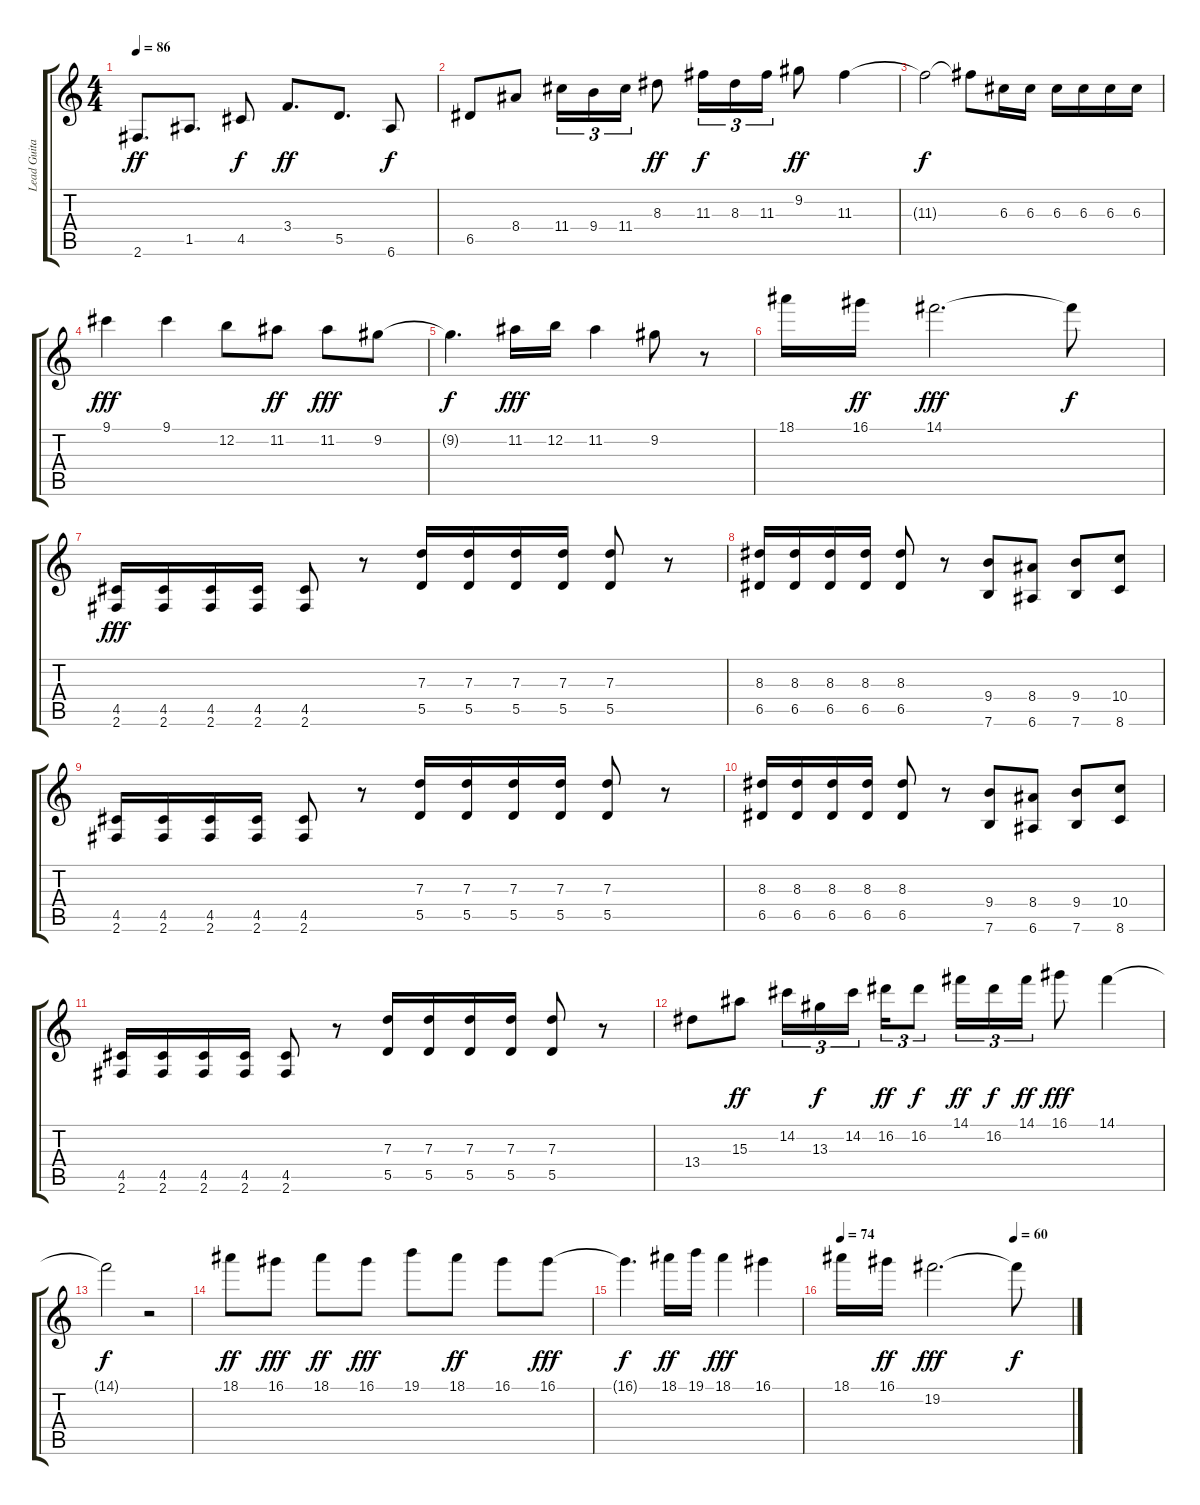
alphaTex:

\track ("Lead Guitar" "Lead Guita") {instrument overdrivenguitar}
\staff {score tabs}
\tuning (E4 B3 G3 D3 A2 E2) {hide}
\ts (4 4)
\tempo 86
\clef g2
\ks c
2.6.8{d dy ff} 1.5.8{d} 4.5.8{dy f} 3.4.8{d dy ff} 5.5.8{d} 6.6.8{dy f} |
6.5.8{volume 14} 8.4.8 11.4.16{tu (3 2)} 9.4.16{tu (3 2)} 11.4.16{tu (3 2)} 8.3.8{dy ff} 11.3.16{tu (3 2) dy f} 8.3.16{tu (3 2)} 11.3.16{tu (3 2)} 9.2.8{dy ff} 11.3.4 |
11.3{t}.2{dy f} 11.3{t}.8 6.3.16 6.3.16 6.3.16 6.3.16 6.3.16 6.3.16 |
9.1.4{dy fff volume 14} 9.1.4 12.2.8 11.2.8{dy ff} 11.2.8{dy fff} 9.2.8 |
9.2{t}.4{d dy f} 11.2.16{dy fff} 12.2.16 11.2.4 9.2.8 r.8 |
18.1.16 16.1.16{dy ff} 14.1.2{d dy fff} 14.1{t}.8{dy f} |
(4.5 2.6).16{dy fff volume 12} (4.5 2.6).16 (4.5 2.6).16 (4.5 2.6).16 (4.5 2.6).8 r.8 (7.3 5.5).16 (7.3 5.5).16 (7.3 5.5).16 (7.3 5.5).16 (7.3 5.5).8 r.8 |
(8.3 6.5).16 (8.3 6.5).16 (8.3 6.5).16 (8.3 6.5).16 (8.3 6.5).8 r.8 (9.4 7.6).8 (8.4 6.6).8 (9.4 7.6).8 (10.4 8.6).8 |
(4.5 2.6).16 (4.5 2.6).16 (4.5 2.6).16 (4.5 2.6).16 (4.5 2.6).8 r.8 (7.3 5.5).16 (7.3 5.5).16 (7.3 5.5).16 (7.3 5.5).16 (7.3 5.5).8 r.8 |
(8.3 6.5).16 (8.3 6.5).16 (8.3 6.5).16 (8.3 6.5).16 (8.3 6.5).8 r.8 (9.4 7.6).8 (8.4 6.6).8 (9.4 7.6).8 (10.4 8.6).8 |
(4.5 2.6).16 (4.5 2.6).16 (4.5 2.6).16 (4.5 2.6).16 (4.5 2.6).8 r.8 (7.3 5.5).16 (7.3 5.5).16 (7.3 5.5).16 (7.3 5.5).16 (7.3 5.5).8 r.8 |
13.4.8{volume 16} 15.3.8{dy ff} 14.2.16{tu (3 2)} 13.3.16{tu (3 2) dy f} 14.2.16{tu (3 2) beam splitsecondary} 16.2.16{tu (3 2) dy ff} 16.2.8{tu (3 2) dy f} 14.1.16{tu (3 2) dy ff} 16.2.16{tu (3 2) dy f} 14.1.16{tu (3 2) dy ff} 16.1.8{dy fff} 14.1.4 |
14.1{t}.2{dy f} r.2 |
18.1.8{dy ff volume 14} 16.1.8{dy fff} 18.1.8{dy ff} 16.1.8{dy fff} 19.1.8 18.1.8{dy ff} 16.1.8 16.1.8{dy fff} |
16.1{t}.4{d dy f} 18.1.16{dy ff} 19.1.16 18.1.4{dy fff} 16.1.4 |
\tempo 74
\tempo (60 0.75)
18.1.16 16.1.16{dy ff} 19.2.2{d dy fff} 19.2{t}.8{dy f}
